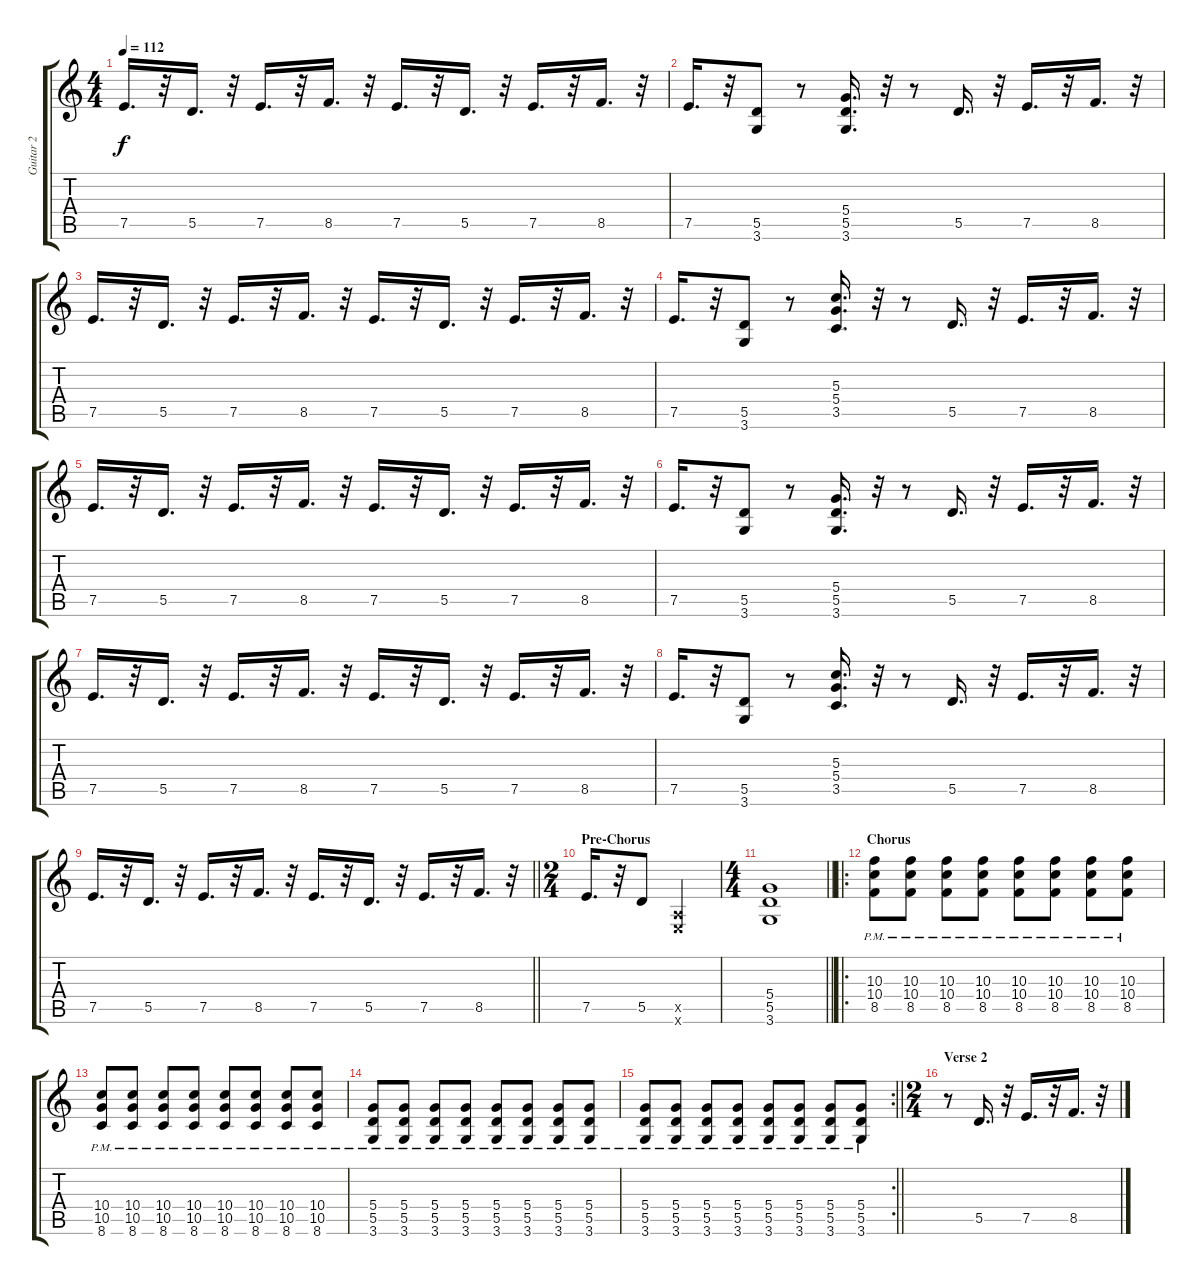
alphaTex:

\track ("Guitar 2" "Guitar 2") {instrument electricguitarmuted}
\staff {score tabs}
\tuning (E4 B3 G3 D3 A2 E2) {hide}
\ts (4 4)
\tempo 112
\clef g2
\ks c
7.5.16{d dy f} r.32 5.5.16{d} r.32 7.5.16{d} r.32 8.5.16{d} r.32 7.5.16{d} r.32 5.5.16{d} r.32 7.5.16{d} r.32 8.5.16{d} r.32 |
7.5.16{d} r.32 (5.5 3.6).8 r.8 (5.4 5.5 3.6).16{d} r.32 r.8 5.5.16{d} r.32 7.5.16{d} r.32 8.5.16{d} r.32 |
7.5.16{d} r.32 5.5.16{d} r.32 7.5.16{d} r.32 8.5.16{d} r.32 7.5.16{d} r.32 5.5.16{d} r.32 7.5.16{d} r.32 8.5.16{d} r.32 |
7.5.16{d} r.32 (5.5 3.6).8 r.8 (5.3 5.4 3.5).16{d} r.32 r.8 5.5.16{d} r.32 7.5.16{d} r.32 8.5.16{d} r.32 |
7.5.16{d} r.32 5.5.16{d} r.32 7.5.16{d} r.32 8.5.16{d} r.32 7.5.16{d} r.32 5.5.16{d} r.32 7.5.16{d} r.32 8.5.16{d} r.32 |
7.5.16{d} r.32 (5.5 3.6).8 r.8 (5.4 5.5 3.6).16{d} r.32 r.8 5.5.16{d} r.32 7.5.16{d} r.32 8.5.16{d} r.32 |
7.5.16{d} r.32 5.5.16{d} r.32 7.5.16{d} r.32 8.5.16{d} r.32 7.5.16{d} r.32 5.5.16{d} r.32 7.5.16{d} r.32 8.5.16{d} r.32 |
7.5.16{d} r.32 (5.5 3.6).8 r.8 (5.3 5.4 3.5).16{d} r.32 r.8 5.5.16{d} r.32 7.5.16{d} r.32 8.5.16{d} r.32 |
\barLineRight lightlight
7.5.16{d} r.32 5.5.16{d} r.32 7.5.16{d} r.32 8.5.16{d} r.32 7.5.16{d} r.32 5.5.16{d} r.32 7.5.16{d} r.32 8.5.16{d} r.32 |
\ts (2 4)
\section ("" "Pre-Chorus")
7.5.16{d} r.32 5.5.8 (0.5{x} 0.6{x}).4 |
\ts (4 4)
\barLineRight lightlight
(5.4 5.5 3.6).1 |
\ro
\section ("" "Chorus")
(10.3{pm} 10.4{pm} 8.5{pm}).8 (10.3{pm} 10.4{pm} 8.5{pm}).8 (10.3{pm} 10.4{pm} 8.5{pm}).8 (10.3{pm} 10.4{pm} 8.5{pm}).8 (10.3{pm} 10.4{pm} 8.5{pm}).8 (10.3{pm} 10.4{pm} 8.5{pm}).8 (10.3{pm} 10.4{pm} 8.5{pm}).8 (10.3{pm} 10.4{pm} 8.5{pm}).8 |
(10.4{pm} 10.5{pm} 8.6{pm}).8 (10.4{pm} 10.5{pm} 8.6{pm}).8 (10.4{pm} 10.5{pm} 8.6{pm}).8 (10.4{pm} 10.5{pm} 8.6{pm}).8 (10.4{pm} 10.5{pm} 8.6{pm}).8 (10.4{pm} 10.5{pm} 8.6{pm}).8 (10.4{pm} 10.5{pm} 8.6{pm}).8 (10.4{pm} 10.5{pm} 8.6{pm}).8 |
(5.4{pm} 5.5{pm} 3.6{pm}).8 (5.4{pm} 5.5{pm} 3.6{pm}).8 (5.4{pm} 5.5{pm} 3.6{pm}).8 (5.4{pm} 5.5{pm} 3.6{pm}).8 (5.4{pm} 5.5{pm} 3.6{pm}).8 (5.4{pm} 5.5{pm} 3.6{pm}).8 (5.4{pm} 5.5{pm} 3.6{pm}).8 (5.4{pm} 5.5{pm} 3.6{pm}).8 |
\rc 2
\barLineRight lightlight
(5.4{pm} 5.5{pm} 3.6{pm}).8 (5.4{pm} 5.5{pm} 3.6{pm}).8 (5.4{pm} 5.5{pm} 3.6{pm}).8 (5.4{pm} 5.5{pm} 3.6{pm}).8 (5.4{pm} 5.5{pm} 3.6{pm}).8 (5.4{pm} 5.5{pm} 3.6{pm}).8 (5.4{pm} 5.5{pm} 3.6{pm}).8 (5.4{pm} 5.5{pm} 3.6{pm}).8 |
\ts (2 4)
\section ("" "Verse 2")
r.8 5.5.16{d} r.32 7.5.16{d} r.32 8.5.16{d} r.32
